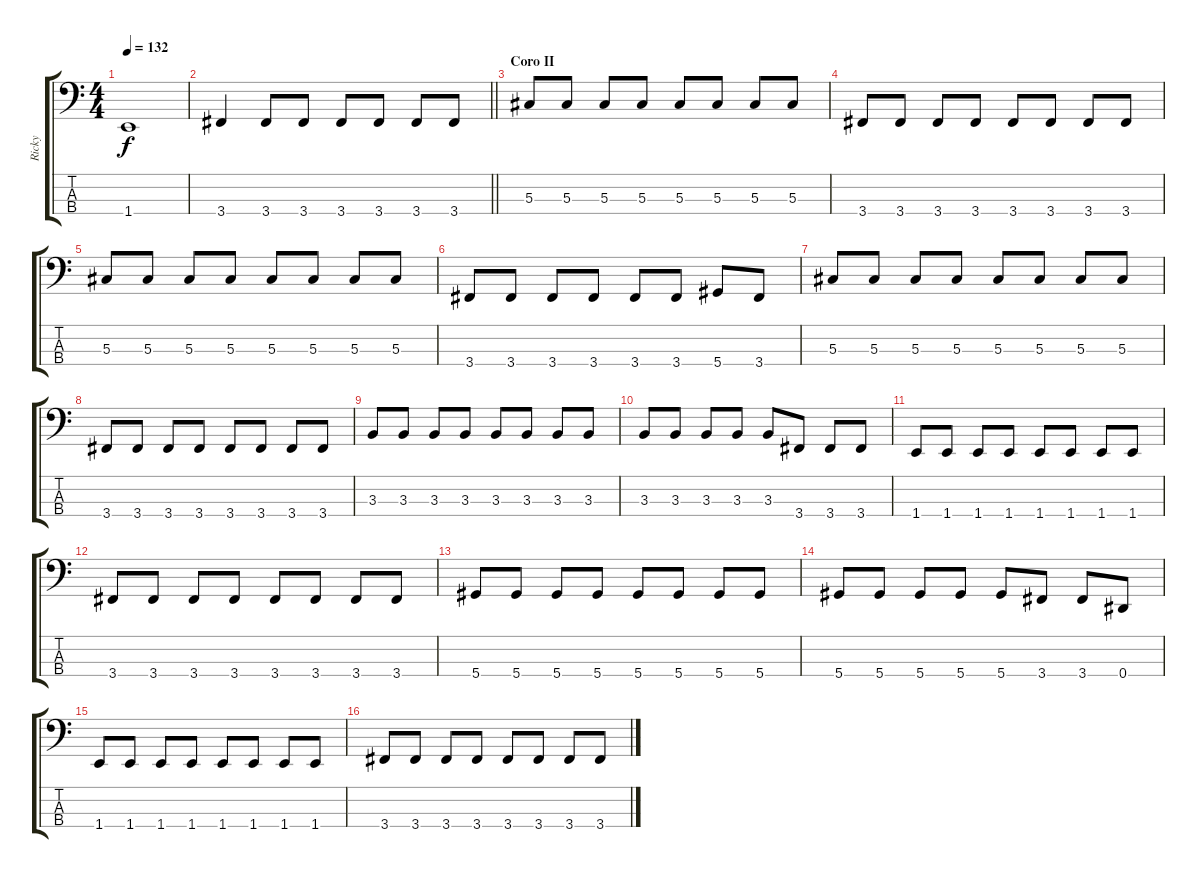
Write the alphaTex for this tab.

\track ("Ricky" "Ricky") {instrument electricbasspick}
\staff {score tabs}
\tuning (Gb2 Db2 Ab1 Eb1) {hide}
\ts (4 4)
\tempo 132
\clef f4
\ks c
1.4.1{dy f} |
\barLineRight lightlight
3.4.4 3.4.8 3.4.8 3.4.8 3.4.8 3.4.8 3.4.8 |
\section ("" "Coro II")
5.3.8 5.3.8 5.3.8 5.3.8 5.3.8 5.3.8 5.3.8 5.3.8 |
3.4.8 3.4.8 3.4.8 3.4.8 3.4.8 3.4.8 3.4.8 3.4.8 |
5.3.8 5.3.8 5.3.8 5.3.8 5.3.8 5.3.8 5.3.8 5.3.8 |
3.4.8 3.4.8 3.4.8 3.4.8 3.4.8 3.4.8 5.4.8 3.4.8 |
5.3.8 5.3.8 5.3.8 5.3.8 5.3.8 5.3.8 5.3.8 5.3.8 |
3.4.8 3.4.8 3.4.8 3.4.8 3.4.8 3.4.8 3.4.8 3.4.8 |
3.3.8 3.3.8 3.3.8 3.3.8 3.3.8 3.3.8 3.3.8 3.3.8 |
3.3.8 3.3.8 3.3.8 3.3.8 3.3.8 3.4.8 3.4.8 3.4.8 |
1.4.8 1.4.8 1.4.8 1.4.8 1.4.8 1.4.8 1.4.8 1.4.8 |
3.4.8 3.4.8 3.4.8 3.4.8 3.4.8 3.4.8 3.4.8 3.4.8 |
5.4.8 5.4.8 5.4.8 5.4.8 5.4.8 5.4.8 5.4.8 5.4.8 |
5.4.8 5.4.8 5.4.8 5.4.8 5.4.8 3.4.8 3.4.8 0.4.8 |
1.4.8 1.4.8 1.4.8 1.4.8 1.4.8 1.4.8 1.4.8 1.4.8 |
3.4.8 3.4.8 3.4.8 3.4.8 3.4.8 3.4.8 3.4.8 3.4.8
